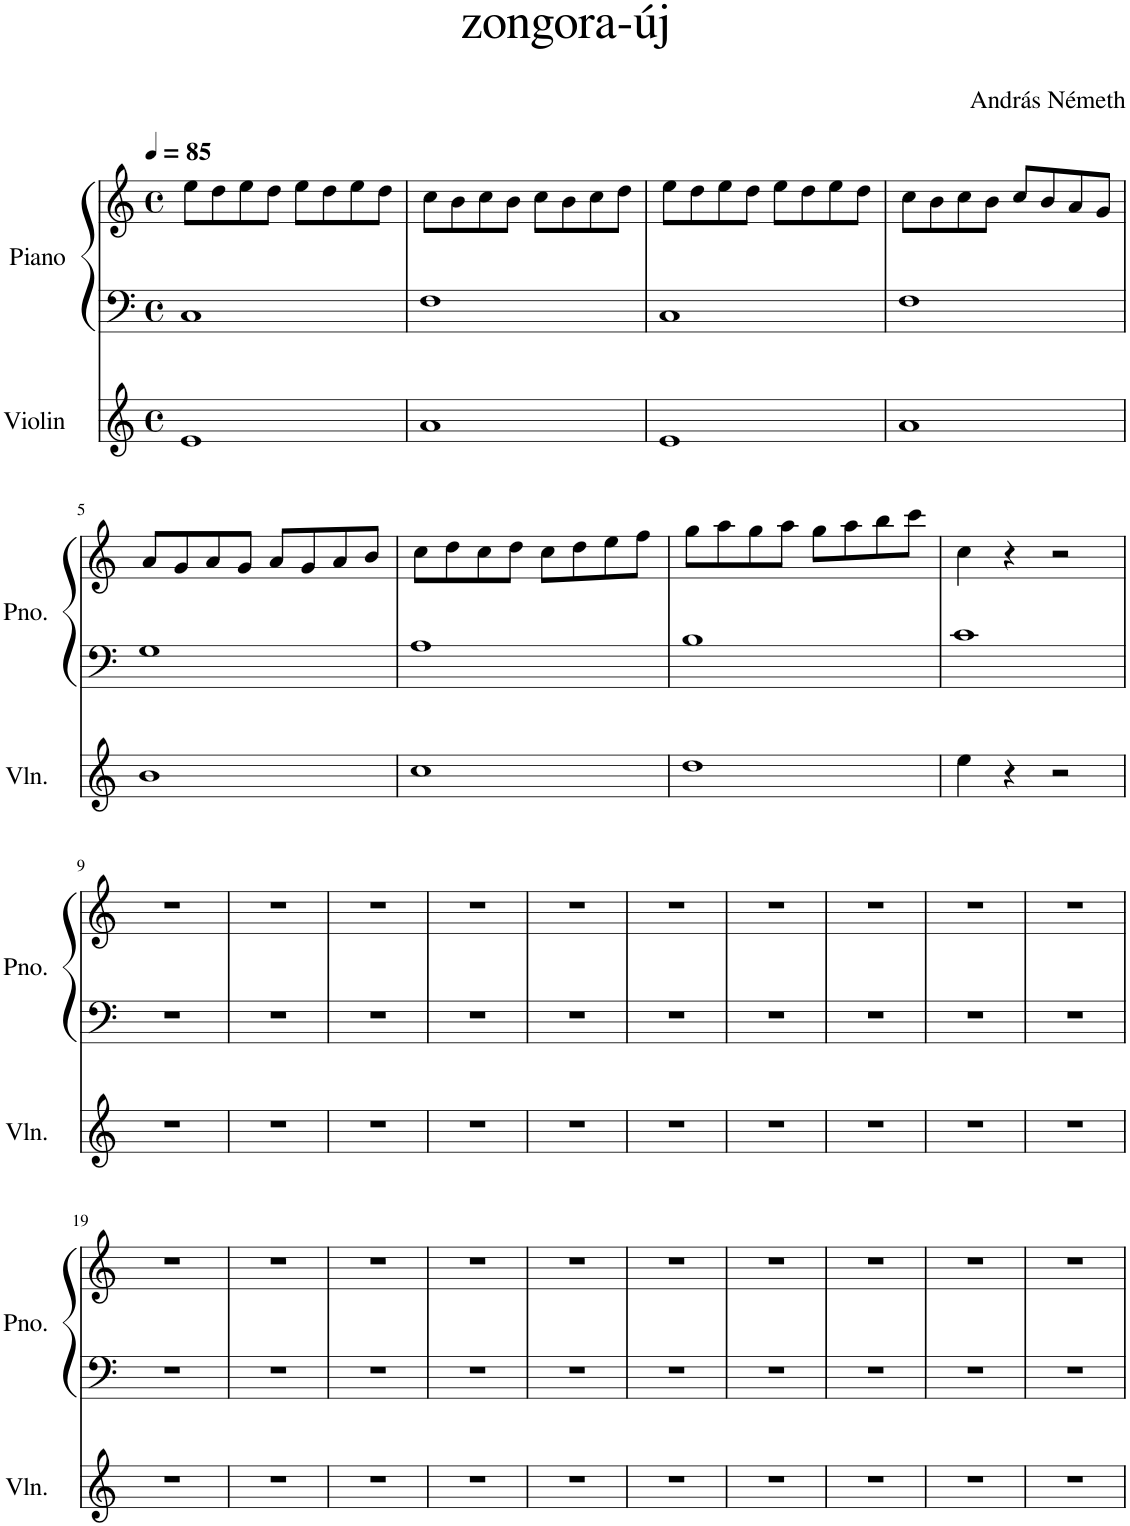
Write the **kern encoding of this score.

**kern	**kern	**kern
*part2	*part1	*part1
*staff3	*staff2	*staff1
*I"Violin	*I"Piano	*
*I'Vln.	*I'Pno.	*
*clefG2	*clefF4	*clefG2
*k[]	*k[]	*k[]
*M4/4	*M4/4	*M4/4
*met(c)	*met(c)	*met(c)
*MM85	*MM85	*MM85
=1	=1	=1
1e	1C	8ee\L
.	.	8dd\
.	.	8ee\
.	.	8dd\J
.	.	8ee\L
.	.	8dd\
.	.	8ee\
.	.	8dd\J
=2	=2	=2
1a	1F	8cc\L
.	.	8b\
.	.	8cc\
.	.	8b\J
.	.	8cc\L
.	.	8b\
.	.	8cc\
.	.	8dd\J
=3	=3	=3
1e	1C	8ee\L
.	.	8dd\
.	.	8ee\
.	.	8dd\J
.	.	8ee\L
.	.	8dd\
.	.	8ee\
.	.	8dd\J
=4	=4	=4
1a	1F	8cc\L
.	.	8b\
.	.	8cc\
.	.	8b\J
.	.	8cc/L
.	.	8b/
.	.	8a/
.	.	8g/J
!!LO:LB:g=z
=5	=5	=5
1b	1G	8a/L
.	.	8g/
.	.	8a/
.	.	8g/J
.	.	8a/L
.	.	8g/
.	.	8a/
.	.	8b/J
=6	=6	=6
1cc	1A	8cc\L
.	.	8dd\
.	.	8cc\
.	.	8dd\J
.	.	8cc\L
.	.	8dd\
.	.	8ee\
.	.	8ff\J
=7	=7	=7
1dd	1B	8gg\L
.	.	8aa\
.	.	8gg\
.	.	8aa\J
.	.	8gg\L
.	.	8aa\
.	.	8bb\
.	.	8ccc\J
=8	=8	=8
4ee\	1c	4cc\
4r	.	4r
2r	.	2r
!!LO:LB:g=z
=9	=9	=9
1r	1r	1r
=10	=10	=10
1r	1r	1r
=11	=11	=11
1r	1r	1r
=12	=12	=12
1r	1r	1r
=13	=13	=13
1r	1r	1r
=14	=14	=14
1r	1r	1r
=15	=15	=15
1r	1r	1r
=16	=16	=16
1r	1r	1r
=17	=17	=17
1r	1r	1r
=18	=18	=18
1r	1r	1r
!!LO:LB:g=z
=19	=19	=19
1r	1r	1r
=20	=20	=20
1r	1r	1r
=21	=21	=21
1r	1r	1r
=22	=22	=22
1r	1r	1r
=23	=23	=23
1r	1r	1r
=24	=24	=24
1r	1r	1r
=25	=25	=25
1r	1r	1r
=26	=26	=26
1r	1r	1r
=27	=27	=27
1r	1r	1r
=28	=28	=28
1r	1r	1r
=	=	=
*-	*-	*-
